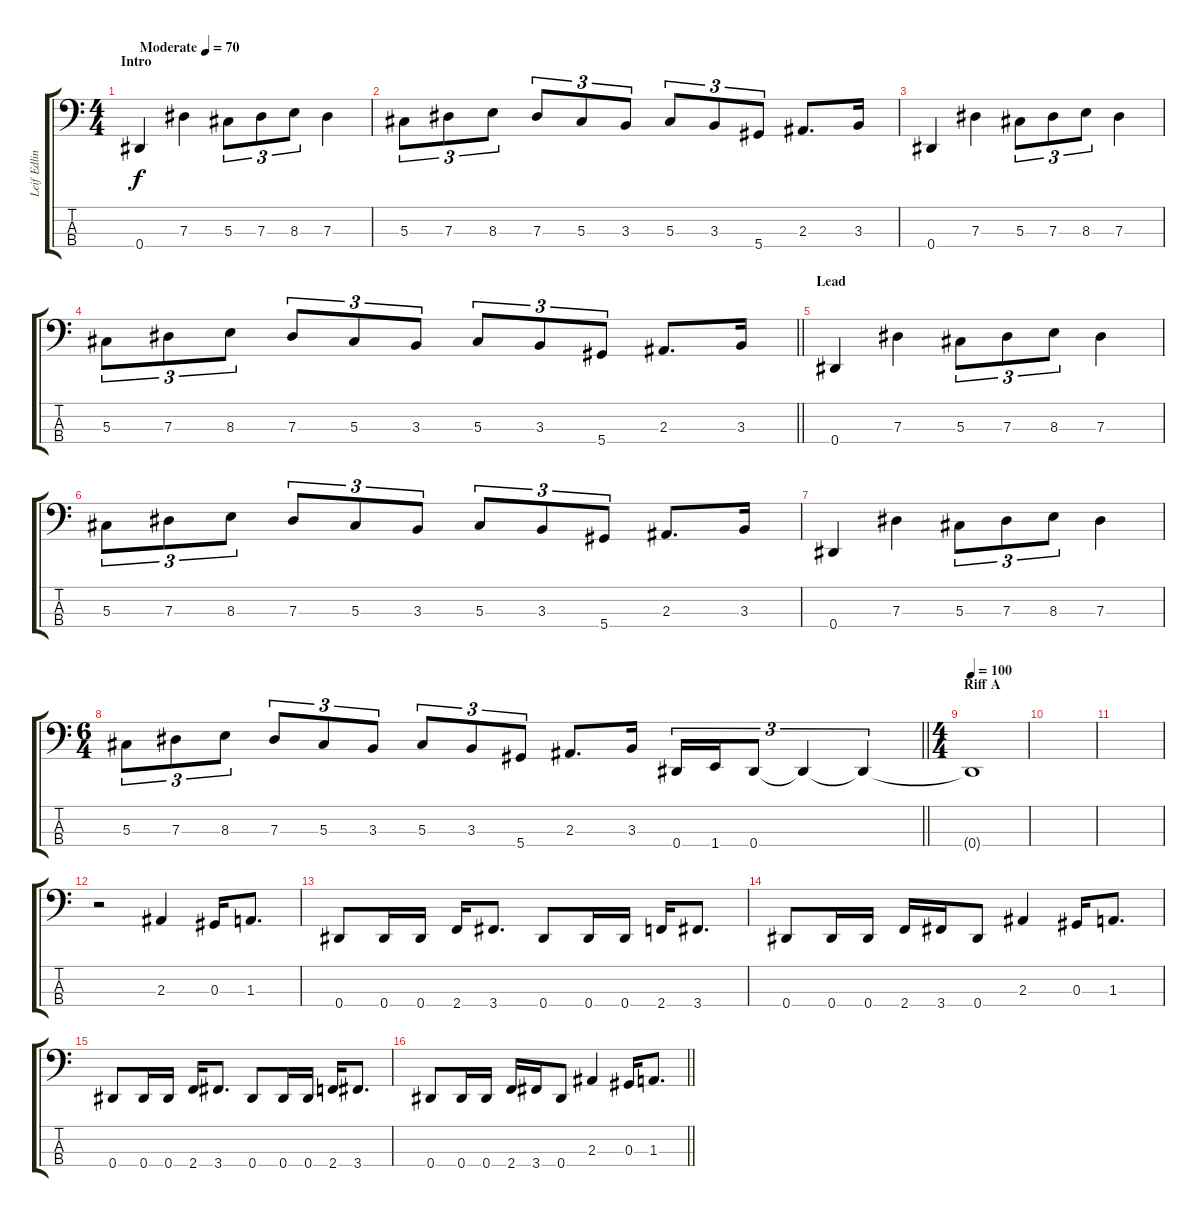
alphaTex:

\track ("Leif Edling" "Leif Edlin") {instrument electricbasspick}
\staff {score tabs}
\tuning (Gb2 Db2 Ab1 Eb1) {hide}
\ts (4 4)
\section ("" "Intro")
\tempo (70 "Moderate")
\clef f4
\ks c
0.4.4{dy f instrument electricbasspick} 7.3.4 5.3.8{tu (3 2)} 7.3.8{tu (3 2)} 8.3.8{tu (3 2)} 7.3.4 |
5.3.8{tu (3 2)} 7.3.8{tu (3 2)} 8.3.8{tu (3 2)} 7.3.8{tu (3 2)} 5.3.8{tu (3 2)} 3.3.8{tu (3 2)} 5.3.8{tu (3 2)} 3.3.8{tu (3 2)} 5.4.8{tu (3 2)} 2.3.8{d} 3.3.16 |
0.4.4 7.3.4 5.3.8{tu (3 2)} 7.3.8{tu (3 2)} 8.3.8{tu (3 2)} 7.3.4 |
\barLineRight lightlight
5.3.8{tu (3 2)} 7.3.8{tu (3 2)} 8.3.8{tu (3 2)} 7.3.8{tu (3 2)} 5.3.8{tu (3 2)} 3.3.8{tu (3 2)} 5.3.8{tu (3 2)} 3.3.8{tu (3 2)} 5.4.8{tu (3 2)} 2.3.8{d} 3.3.16 |
\section ("" "Lead")
0.4.4 7.3.4 5.3.8{tu (3 2)} 7.3.8{tu (3 2)} 8.3.8{tu (3 2)} 7.3.4 |
5.3.8{tu (3 2)} 7.3.8{tu (3 2)} 8.3.8{tu (3 2)} 7.3.8{tu (3 2)} 5.3.8{tu (3 2)} 3.3.8{tu (3 2)} 5.3.8{tu (3 2)} 3.3.8{tu (3 2)} 5.4.8{tu (3 2)} 2.3.8{d} 3.3.16 |
0.4.4 7.3.4 5.3.8{tu (3 2)} 7.3.8{tu (3 2)} 8.3.8{tu (3 2)} 7.3.4 |
\ts (6 4)
\barLineRight lightlight
5.3.8{tu (3 2)} 7.3.8{tu (3 2)} 8.3.8{tu (3 2)} 7.3.8{tu (3 2)} 5.3.8{tu (3 2)} 3.3.8{tu (3 2)} 5.3.8{tu (3 2)} 3.3.8{tu (3 2)} 5.4.8{tu (3 2)} 2.3.8{d} 3.3.16{beam splitsecondary} 0.4.16{tu (3 2)} 1.4.16{tu (3 2)} 0.4.8{tu (3 2)} 0.4{t}.4{tu (3 2)} 0.4{t}.4{tu (3 2)} |
\ts (4 4)
\section ("" "Riff A")
\tempo 100
0.4{t}.1 |
|
|
r.2 2.3.4 0.3.16 1.3.8{d} |
0.4.8 0.4.16 0.4.16 2.4.16 3.4.8{d} 0.4.8 0.4.16 0.4.16 2.4.16 3.4.8{d} |
0.4.8 0.4.16 0.4.16 2.4.16 3.4.16 0.4.8 2.3.4 0.3.16 1.3.8{d} |
0.4.8 0.4.16 0.4.16 2.4.16 3.4.8{d} 0.4.8 0.4.16 0.4.16 2.4.16 3.4.8{d} |
\barLineRight lightlight
0.4.8 0.4.16 0.4.16 2.4.16 3.4.16 0.4.8 2.3.4 0.3.16 1.3.8{d}
